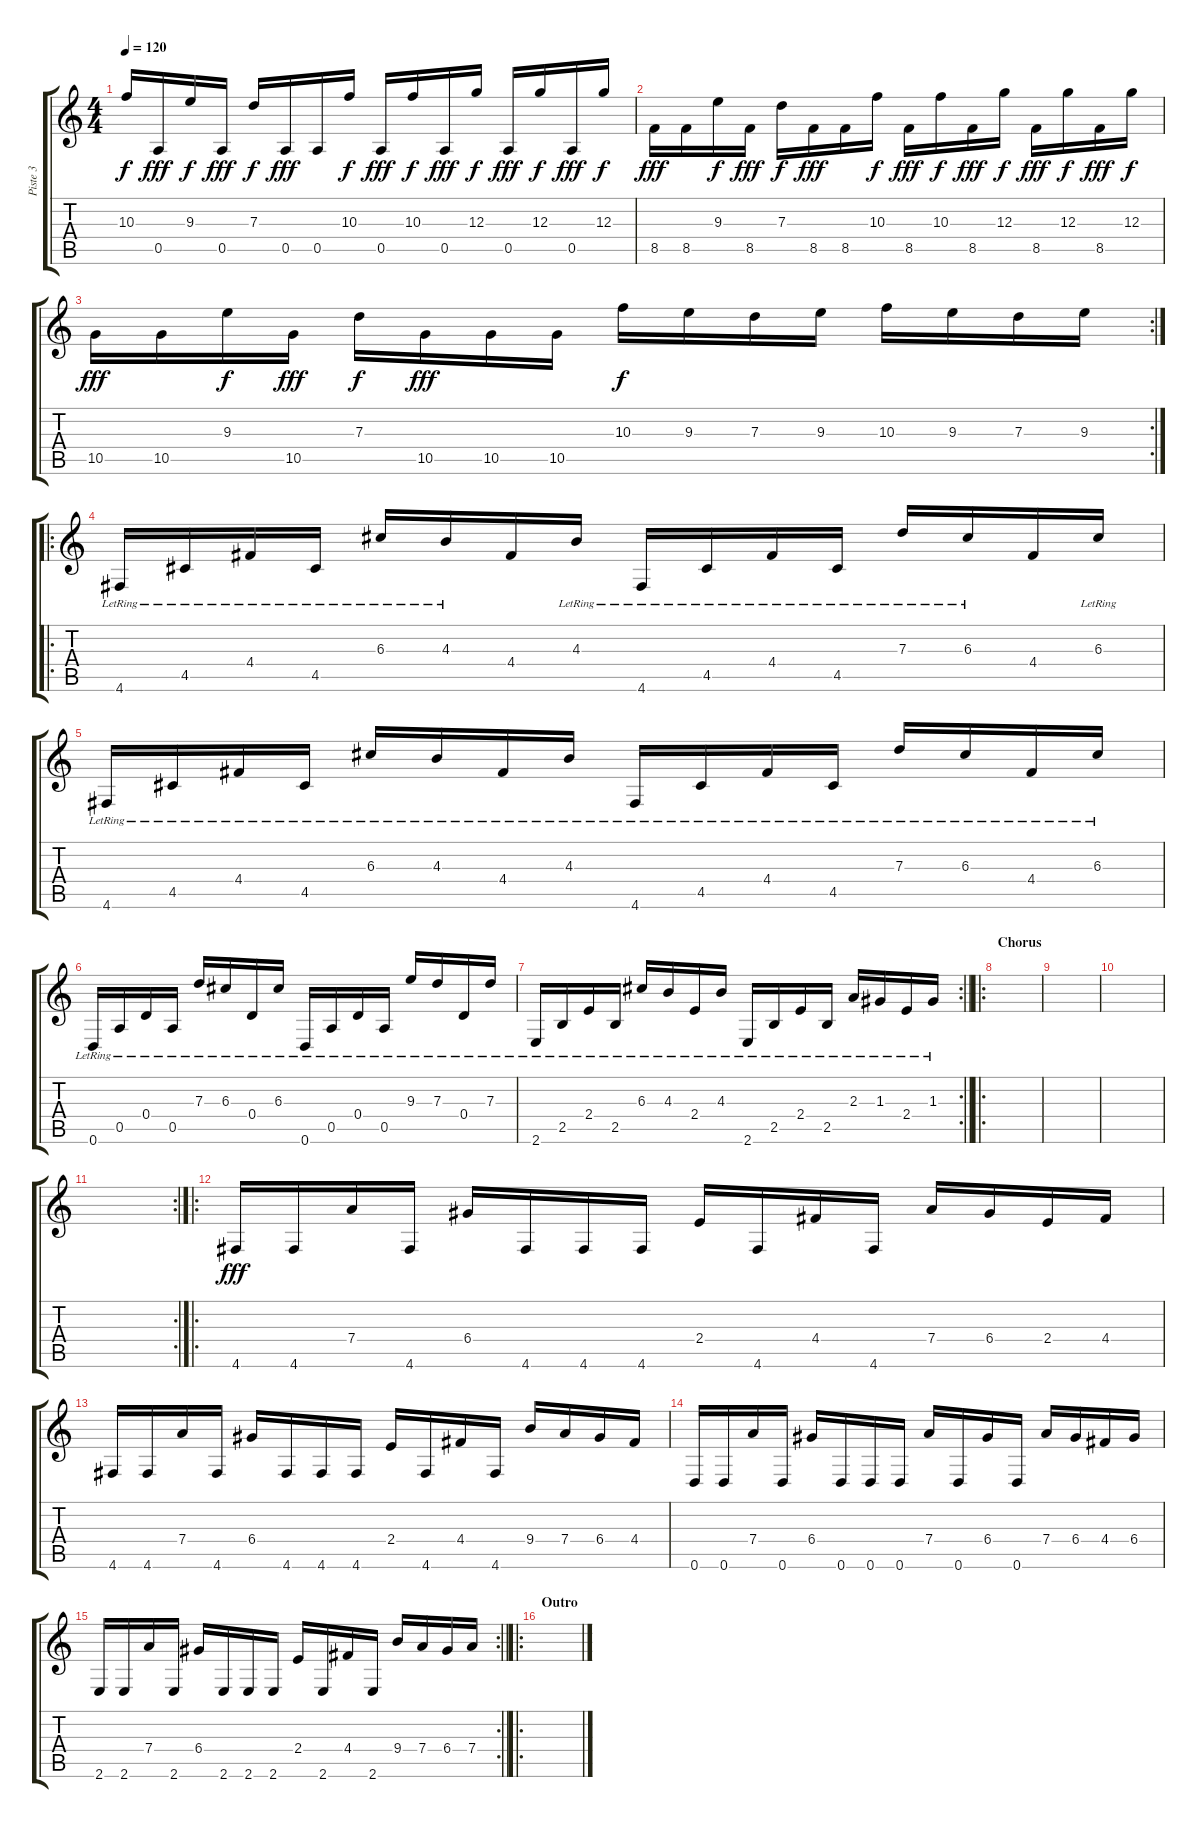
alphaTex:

\track ("Piste 3" "Piste 3") {instrument electricguitarclean}
\staff {score tabs}
\tuning (E4 B3 G3 D3 A2 D2) {hide}
\ts (4 4)
\tempo 120
\clef g2
\ks c
10.3.16{dy f} 0.5.16{dy fff} 9.3.16{dy f} 0.5.16{dy fff} 7.3.16{dy f} 0.5.16{dy fff} 0.5.16 10.3.16{dy f} 0.5.16{dy fff} 10.3.16{dy f} 0.5.16{dy fff} 12.3.16{dy f} 0.5.16{dy fff} 12.3.16{dy f} 0.5.16{dy fff} 12.3.16{dy f} |
8.5.16{dy fff} 8.5.16 9.3.16{dy f} 8.5.16{dy fff} 7.3.16{dy f} 8.5.16{dy fff} 8.5.16 10.3.16{dy f} 8.5.16{dy fff} 10.3.16{dy f} 8.5.16{dy fff} 12.3.16{dy f} 8.5.16{dy fff} 12.3.16{dy f} 8.5.16{dy fff} 12.3.16{dy f} |
\rc 2
10.5.16{dy fff} 10.5.16 9.3.16{dy f} 10.5.16{dy fff} 7.3.16{dy f} 10.5.16{dy fff} 10.5.16 10.5.16 10.3.16{dy f} 9.3.16 7.3.16 9.3.16 10.3.16 9.3.16 7.3.16 9.3.16 |
\ro
4.6{lr}.16{balance 8 instrument electricguitarclean} 4.5{lr}.16 4.4{lr}.16 4.5{lr}.16 6.3{lr}.16 4.3{lr}.16 4.4.16 4.3{lr}.16 4.6{lr}.16 4.5{lr}.16 4.4{lr}.16 4.5{lr}.16 7.3{lr}.16 6.3{lr}.16 4.4.16 6.3{lr}.16 |
4.6{lr}.16{instrument electricguitarclean} 4.5{lr}.16 4.4{lr}.16 4.5{lr}.16 6.3{lr}.16 4.3{lr}.16 4.4{lr}.16 4.3{lr}.16 4.6{lr}.16 4.5{lr}.16 4.4{lr}.16 4.5{lr}.16 7.3{lr}.16 6.3{lr}.16 4.4{lr}.16 6.3{lr}.16 |
0.6{lr}.16{instrument electricguitarclean} 0.5{lr}.16 0.4{lr}.16 0.5{lr}.16 7.3{lr}.16 6.3{lr}.16 0.4{lr}.16 6.3{lr}.16 0.6{lr}.16 0.5{lr}.16 0.4{lr}.16 0.5{lr}.16 9.3{lr}.16 7.3{lr}.16 0.4{lr}.16 7.3{lr}.16 |
\rc 2
\barLineRight lightlight
2.6{lr}.16 2.5{lr}.16 2.4{lr}.16 2.5{lr}.16 6.3{lr}.16 4.3{lr}.16 2.4{lr}.16 4.3{lr}.16 2.6{lr}.16 2.5{lr}.16 2.4{lr}.16 2.5{lr}.16 2.3{lr}.16 1.3{lr}.16 2.4{lr}.16 1.3{lr}.16 |
\ro
\section ("" "Chorus")
|
|
|
\rc 2
|
\ro
4.6.16{dy fff instrument distortionguitar} 4.6.16 7.4.16 4.6.16 6.4.16 4.6.16 4.6.16 4.6.16 2.4.16 4.6.16 4.4.16 4.6.16 7.4.16 6.4.16 2.4.16 4.4.16 |
4.6.16 4.6.16 7.4.16 4.6.16 6.4.16 4.6.16 4.6.16 4.6.16 2.4.16 4.6.16 4.4.16 4.6.16 9.4.16 7.4.16 6.4.16 4.4.16 |
0.6.16 0.6.16 7.4.16 0.6.16 6.4.16 0.6.16 0.6.16 0.6.16 7.4.16 0.6.16 6.4.16 0.6.16 7.4.16 6.4.16 4.4.16 6.4.16 |
\rc 2
\barLineRight lightlight
2.6.16 2.6.16 7.4.16 2.6.16 6.4.16 2.6.16 2.6.16 2.6.16 2.4.16 2.6.16 4.4.16 2.6.16 9.4.16 7.4.16 6.4.16 7.4.16 |
\ro
\section ("" "Outro")
